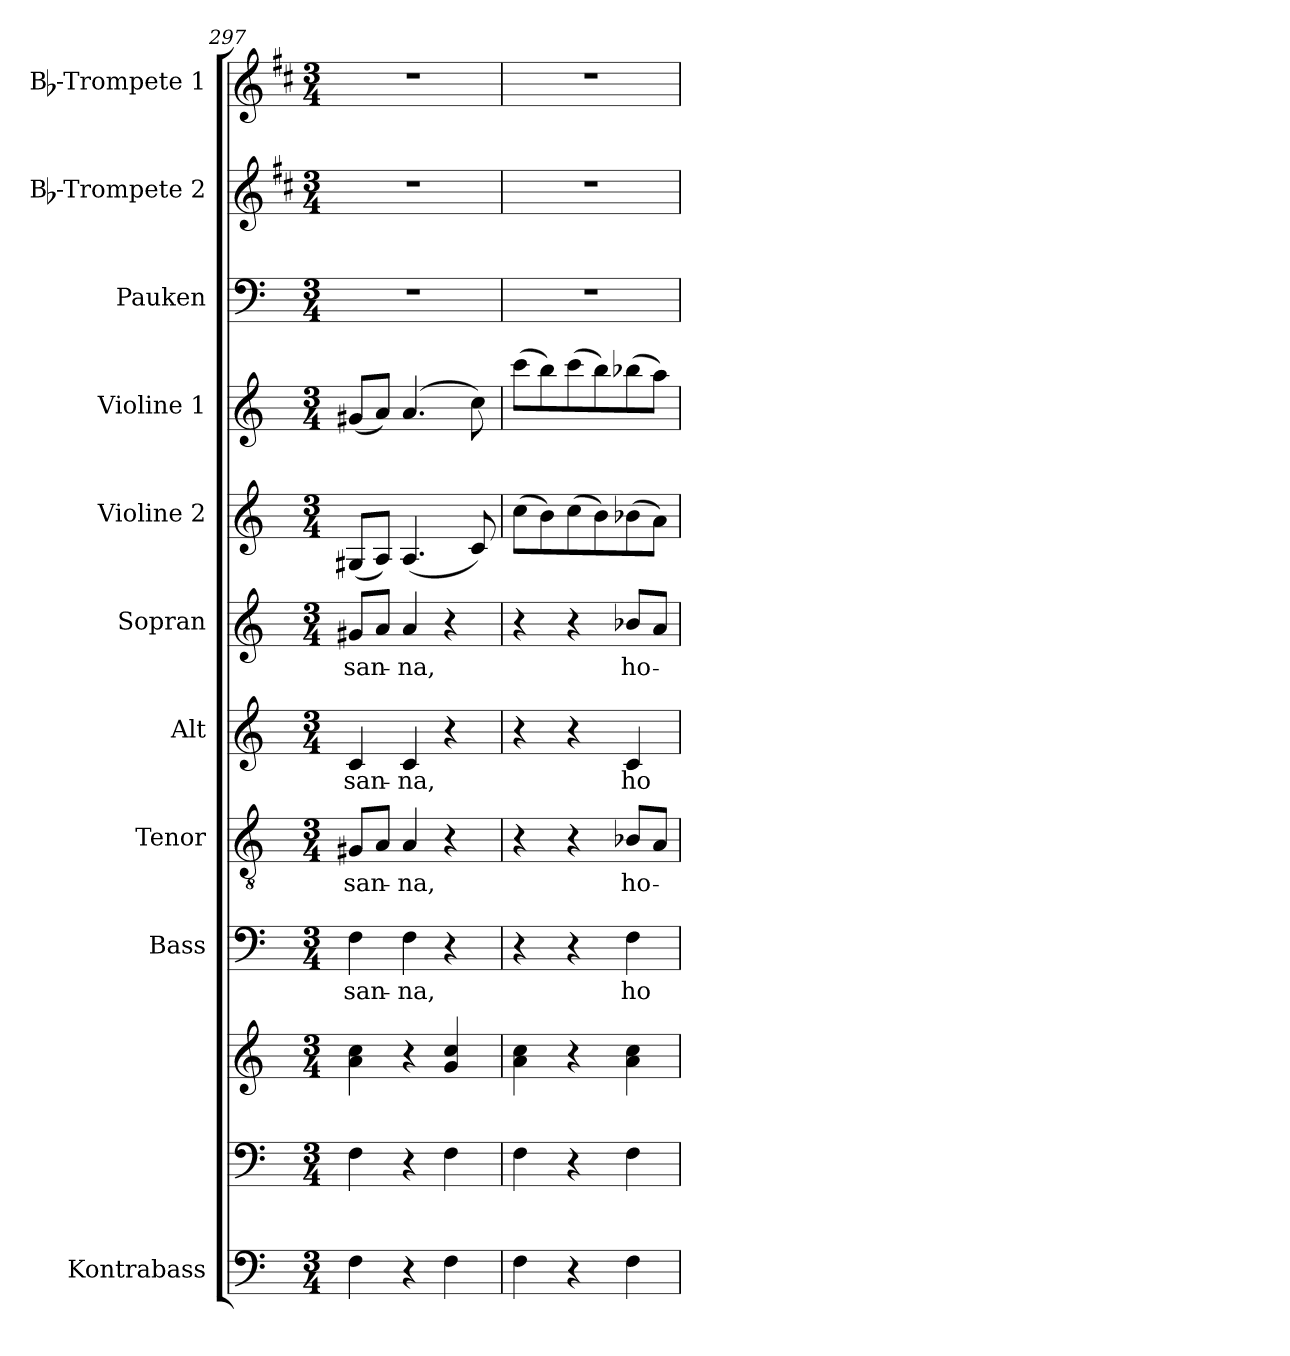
**kern	**kern	**kern	**kern	**text	**kern	**text	**kern	**text	**kern	**text	**kern	**kern	**kern	**kern	**kern
*part11	*part10	*part10	*part9	*part9	*part8	*part8	*part7	*part7	*part6	*part6	*part5	*part4	*part3	*part2	*part1
*staff12	*staff11	*staff10	*staff9	*staff9	*staff8	*staff8	*staff7	*staff7	*staff6	*staff6	*staff5	*staff4	*staff3	*staff2	*staff1
*I"Kontrabass	*	*	*I"Bass	*	*I"Tenor	*	*I"Alt	*	*I"Sopran	*	*I"Violine 2	*I"Violine 1	*I"Pauken	*I"Bb-Trompete 2	*I"Bb-Trompete 1
*I'Kb.	*	*	*I'B.	*	*I'T.	*	*I'A.	*	*I'S.	*	*I'Vl. 2	*I'Vl. 1	*I'Pk.	*I'Bb Trp. 2	*I'Bb Trp. 1
*clefF4	*clefF4	*clefG2	*clefF4	*	*clefGv2	*	*clefG2	*	*clefG2	*	*clefG2	*clefG2	*clefF4	*clefG2	*clefG2
*ITrd7c12	*	*	*	*	*	*	*	*	*	*	*	*	*	*ITrd1c2	*ITrd1c2
*k[]	*k[]	*k[]	*k[]	*	*k[]	*	*k[]	*	*k[]	*	*k[]	*k[]	*k[]	*k[]	*k[]
*C:	*C:	*C:	*C:	*	*C:	*	*C:	*	*C:	*	*C:	*C:	*C:	*C:	*C:
*M3/4	*M3/4	*M3/4	*M3/4	*	*M3/4	*	*M3/4	*	*M3/4	*	*M3/4	*M3/4	*M3/4	*M3/4	*M3/4
=297	=297	=297	=297	=297	=297	=297	=297	=297	=297	=297	=297	=297	=297	=297	=297
!	!	!	!	!LO:LY:b	!	!LO:LY:b	!	!LO:LY:b	!	!LO:LY:b	!	!	!	!	!
4FF\	4F\	4a\ 4cc\	4F\	-san-	8G#X/L	-san-	4c/	-san-	8g#X/L	-san-	(<8G#X/L	(<8g#X/L	2.r	2.r	2.r
.	.	.	.	.	8A/J	.	.	.	8a/J	.	8A/J)	8a/J)	.	.	.
!	!	!	!	!LO:LY:b	!	!LO:LY:b	!	!LO:LY:b	!	!LO:LY:b	!	!	!	!	!
4r	4r	4r	4F\	-na,	4A/	-na,	4c/	-na,	4a/	-na,	(<4.A/	(4.a/	.	.	.
4FF\	4F\	4g/ 4cc/	4r	.	4r	.	4r	.	4r	.	.	.	.	.	.
.	.	.	.	.	.	.	.	.	.	.	8c/)	8cc\)	.	.	.
=298	=298	=298	=298	=298	=298	=298	=298	=298	=298	=298	=298	=298	=298	=298	=298
4FF\	4F\	4a\ 4cc\	4r	.	4r	.	4r	.	4r	.	(>8cc\L	(>8ccc\L	2.r	2.r	2.r
.	.	.	.	.	.	.	.	.	.	.	8b\)	8bb\)	.	.	.
4r	4r	4r	4r	.	4r	.	4r	.	4r	.	(>8cc\	(>8ccc\	.	.	.
.	.	.	.	.	.	.	.	.	.	.	8b\)	8bb\)	.	.	.
!	!	!	!	!LO:LY:b	!	!LO:LY:b	!	!LO:LY:b	!	!LO:LY:b	!	!	!	!	!
4FF\	4F\	4a\ 4cc\	4F\	ho-	8B-X/L	ho-	4c/	ho-	8b-X/L	ho-	(>8b-X\	(>8bb-X\	.	.	.
.	.	.	.	.	8A/J	.	.	.	8a/J	.	8a\J)	8aa\J)	.	.	.
=	=	=	=	=	=	=	=	=	=	=	=	=	=	=	=
*-	*-	*-	*-	*-	*-	*-	*-	*-	*-	*-	*-	*-	*-	*-	*-
